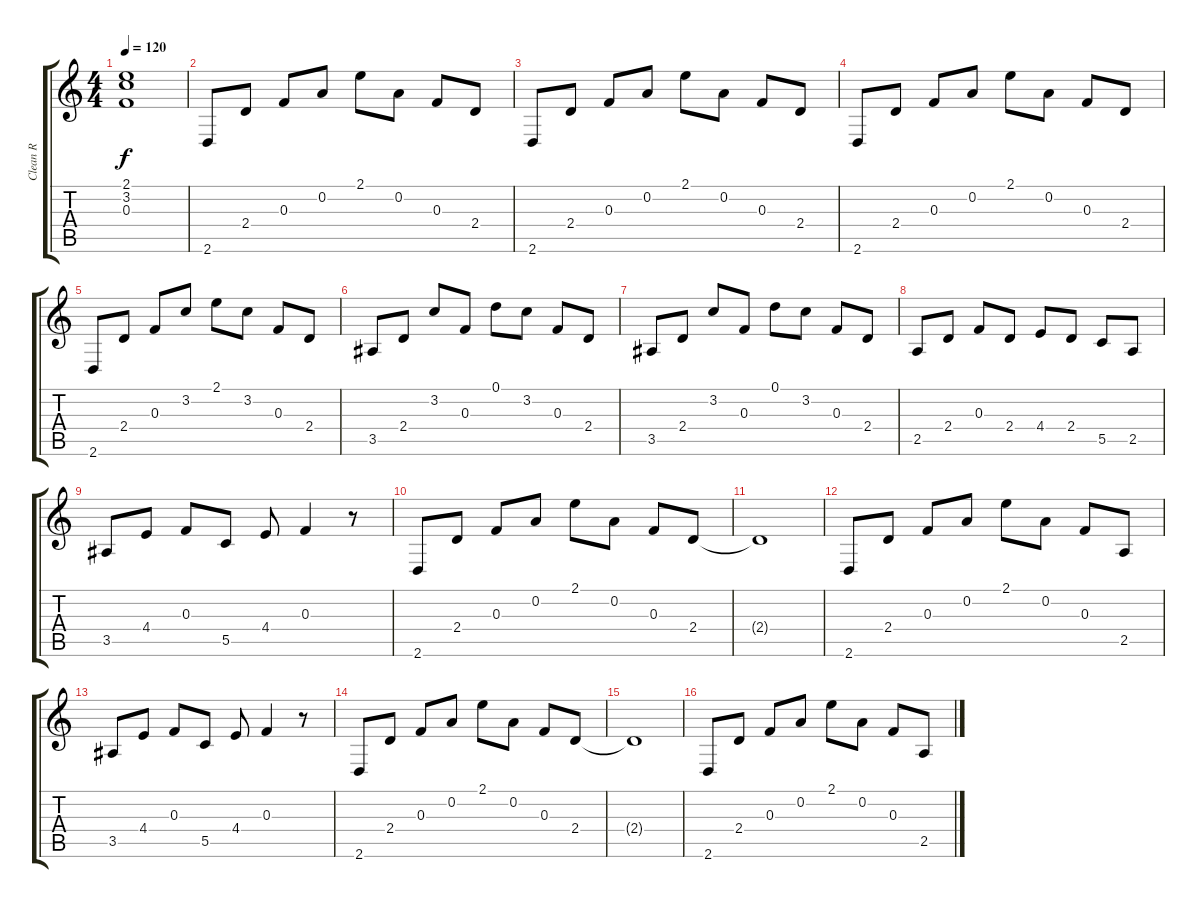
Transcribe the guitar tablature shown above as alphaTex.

\track ("Clean R" "Clean R") {instrument acousticguitarsteel}
\staff {score tabs}
\tuning (D4 A3 F3 C3 G2 C2) {hide}
\ts (4 4)
\tempo 120
\clef g2
\ks c
(2.1 3.2 0.3).1{dy f} |
2.6.8 2.4.8 0.3.8 0.2.8 2.1.8 0.2.8 0.3.8 2.4.8 |
2.6.8 2.4.8 0.3.8 0.2.8 2.1.8 0.2.8 0.3.8 2.4.8 |
2.6.8 2.4.8 0.3.8 0.2.8 2.1.8 0.2.8 0.3.8 2.4.8 |
2.6.8 2.4.8 0.3.8 3.2.8 2.1.8 3.2.8 0.3.8 2.4.8 |
3.5.8 2.4.8 3.2.8 0.3.8 0.1.8 3.2.8 0.3.8 2.4.8 |
3.5.8 2.4.8 3.2.8 0.3.8 0.1.8 3.2.8 0.3.8 2.4.8 |
2.5.8 2.4.8 0.3.8 2.4.8 4.4.8 2.4.8 5.5.8 2.5.8 |
3.5.8 4.4.8 0.3.8 5.5.8 4.4.8 0.3.4 r.8 |
2.6.8 2.4.8 0.3.8 0.2.8 2.1.8 0.2.8 0.3.8 2.4.8 |
2.4{t}.1 |
2.6.8 2.4.8 0.3.8 0.2.8 2.1.8 0.2.8 0.3.8 2.5.8 |
3.5.8 4.4.8 0.3.8 5.5.8 4.4.8 0.3.4 r.8 |
2.6.8 2.4.8 0.3.8 0.2.8 2.1.8 0.2.8 0.3.8 2.4.8 |
2.4{t}.1 |
2.6.8 2.4.8 0.3.8 0.2.8 2.1.8 0.2.8 0.3.8 2.5.8
